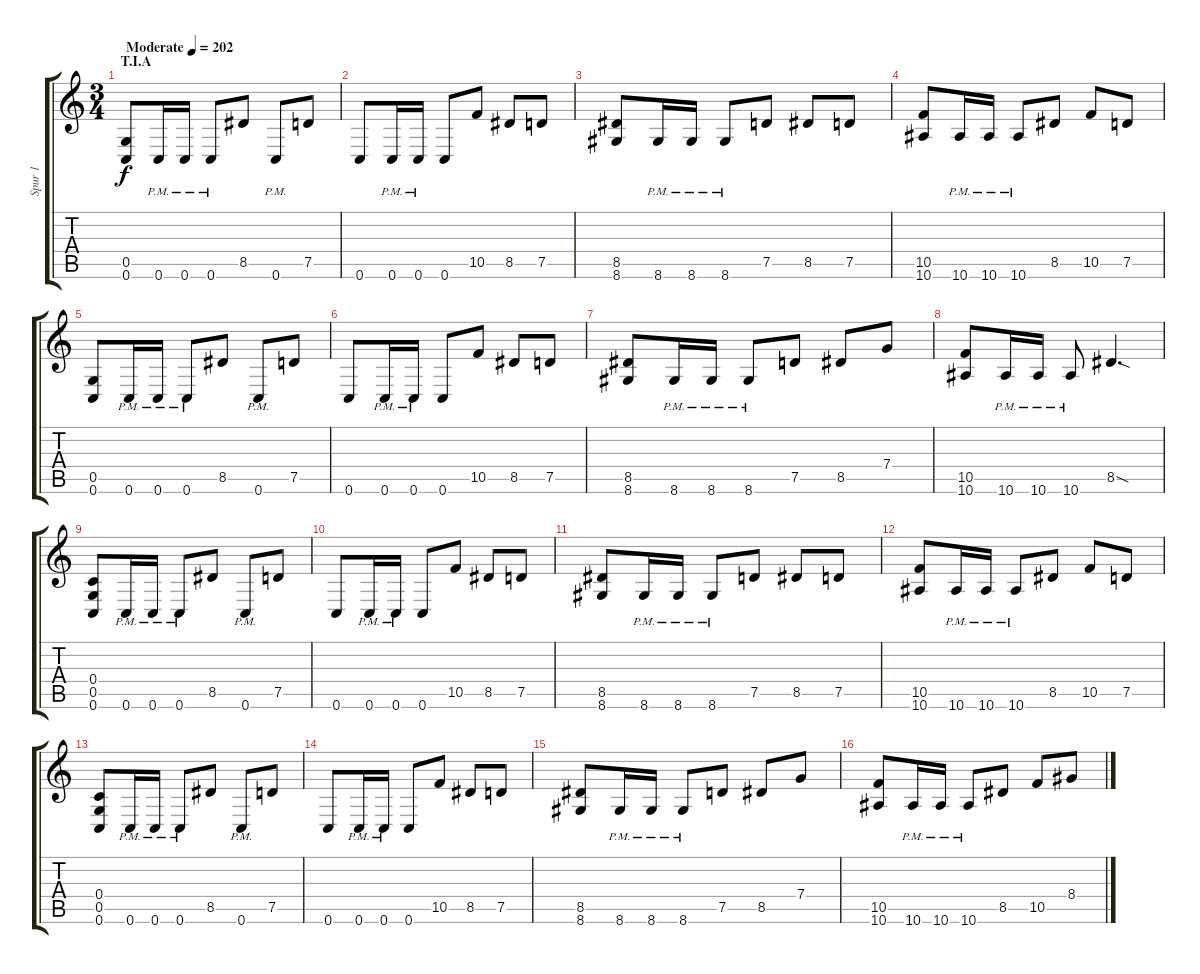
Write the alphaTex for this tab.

\track ("Spur 1" "Spur 1") {instrument overdrivenguitar}
\staff {score tabs}
\tuning (D4 A3 F3 C3 G2 C2) {hide}
\ts (3 4)
\section ("" "T.I.A")
\tempo (202 "Moderate")
\clef g2
\ks c
(0.5 0.6).8{dy f instrument overdrivenguitar} 0.6{pm}.16 0.6{pm}.16 0.6{pm}.8 8.5.8 0.6{pm}.8 7.5.8 |
0.6.8 0.6{pm}.16 0.6{pm}.16 0.6.8 10.5.8 8.5.8 7.5.8 |
(8.5 8.6).8 8.6{pm}.16 8.6{pm}.16 8.6{pm}.8 7.5.8 8.5.8 7.5.8 |
(10.5 10.6).8 10.6{pm}.16 10.6{pm}.16 10.6{pm}.8 8.5.8 10.5.8 7.5.8 |
(0.5 0.6).8 0.6{pm}.16 0.6{pm}.16 0.6{pm}.8 8.5.8 0.6{pm}.8 7.5.8 |
0.6.8 0.6{pm}.16 0.6{pm}.16 0.6.8 10.5.8 8.5.8 7.5.8 |
(8.5 8.6).8 8.6{pm}.16 8.6{pm}.16 8.6{pm}.8 7.5.8 8.5.8 7.4.8 |
(10.5 10.6).8 10.6{pm}.16 10.6{pm}.16 10.6{pm}.8 8.5{sod}.4{d} |
(0.4 0.5 0.6).8 0.6{pm}.16 0.6{pm}.16 0.6{pm}.8 8.5.8 0.6{pm}.8 7.5.8 |
0.6.8 0.6{pm}.16 0.6{pm}.16 0.6.8 10.5.8 8.5.8 7.5.8 |
(8.5 8.6).8 8.6{pm}.16 8.6{pm}.16 8.6{pm}.8 7.5.8 8.5.8 7.5.8 |
(10.5 10.6).8 10.6{pm}.16 10.6{pm}.16 10.6{pm}.8 8.5.8 10.5.8 7.5.8 |
(0.4 0.5 0.6).8 0.6{pm}.16 0.6{pm}.16 0.6{pm}.8 8.5.8 0.6{pm}.8 7.5.8 |
0.6.8 0.6{pm}.16 0.6{pm}.16 0.6.8 10.5.8 8.5.8 7.5.8 |
(8.5 8.6).8 8.6{pm}.16 8.6{pm}.16 8.6{pm}.8 7.5.8 8.5.8 7.4.8 |
(10.5 10.6).8 10.6{pm}.16 10.6{pm}.16 10.6{pm}.8 8.5.8 10.5.8 8.4.8
